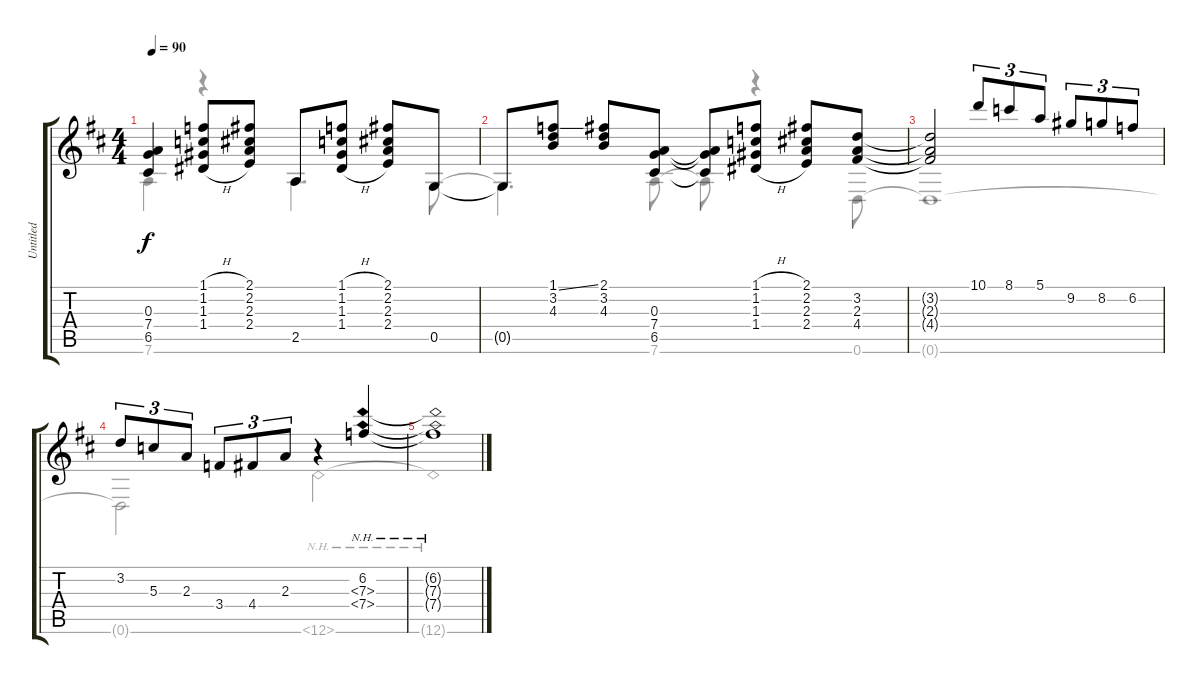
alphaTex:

\track ("Untitled" "Untitled") {instrument electricguitarclean}
\staff {score tabs}
\tuning (E4 B3 G3 D3 G2 D2) {hide}
\voice
\ts (4 4)
\tempo 90
\clef g2
\ks d
(0.3 7.4 6.5).4{dy f} (1.1{h} 1.2{h} 1.3{h} 1.4{h}).8 (2.1 2.2 2.3 2.4).8 2.5.8 (1.1{h} 1.2{h} 1.3{h} 1.4{h}).8 (2.1 2.2 2.3 2.4).8 0.5.8 |
0.5{t}.8 (1.1{ss} 3.2 4.3).8 (2.1 3.2 4.3).8 (0.3 7.4 6.5).8 (0.3{t} 7.4{t} 6.5{t}).8 (1.1{h} 1.2{h} 1.3{h} 1.4{h}).8 (2.1 2.2 2.3 2.4).8 (3.2 2.3 4.4).8 |
(3.2{t} 2.3{t} 4.4{t}).2 10.1.8{tu (3 2)} 8.1.8{tu (3 2)} 5.1.8{tu (3 2)} 9.2.8{tu (3 2)} 8.2.8{tu (3 2)} 6.2.8{tu (3 2)} |
3.2.8{tu (3 2)} 5.3.8{tu (3 2)} 2.3.8{tu (3 2)} 3.4.8{tu (3 2)} 4.4.8{tu (3 2)} 2.3.8{tu (3 2)} r.4 (6.2 7.3{nh} 7.4{nh}).4 |
(6.2{t} 7.3{nh t} 7.4{nh t}).1
\voice
\clef g2
\ottava regular
\simile none
\ks d
7.6.4{dy f} r.4 2.5.4{d} 0.5.8 |
0.5{t}.4{d} 7.6.8 7.6{t}.8 r.4 0.6.8 |
0.6{t}.1 |
0.6{t}.2 12.6{nh}.2 |
12.6{nh t}.1
